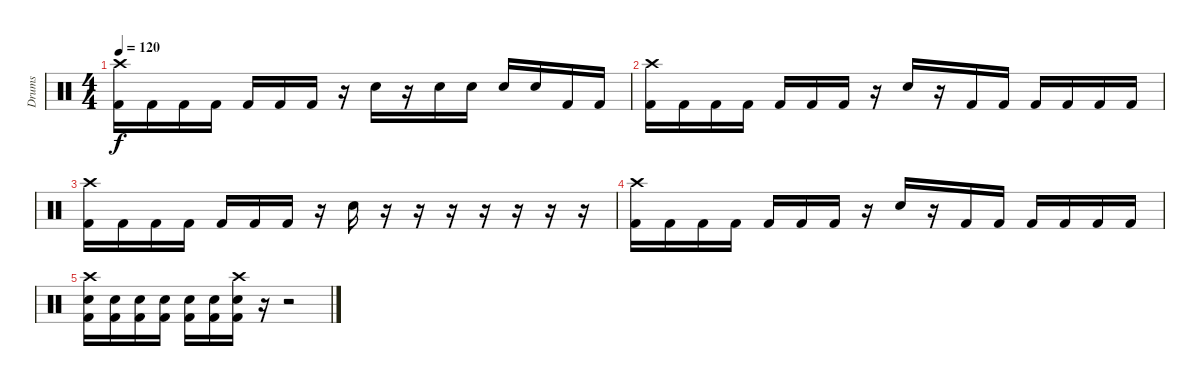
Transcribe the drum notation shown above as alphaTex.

\track ("Drums" "Drums") {instrument percussion}
\staff {score}
\articulation defaults
\ts (4 4)
\tempo 120
\clef neutral
\ks c
("Crash high (hit)" "Kick (hit) 2").16{dy f} "Kick (hit) 2".16 "Kick (hit) 2".16 "Kick (hit) 2".16 "Kick (hit) 2".16 "Kick (hit) 2".16 "Kick (hit) 2".16 r.16 "Snare (hit) 2".16 r.16 "Snare (hit) 2".16 "Snare (hit) 2".16 "Snare (hit) 2".16 "Snare (hit) 2".16 "Kick (hit) 2".16 "Kick (hit) 2".16 |
("Crash high (hit)" "Kick (hit) 2").16 "Kick (hit) 2".16 "Kick (hit) 2".16 "Kick (hit) 2".16 "Kick (hit) 2".16 "Kick (hit) 2".16 "Kick (hit) 2".16 r.16 "Snare (hit) 2".16 r.16 "Kick (hit) 2".16 "Kick (hit) 2".16 "Kick (hit) 2".16 "Kick (hit) 2".16 "Kick (hit) 2".16 "Kick (hit) 2".16 |
("Crash high (hit)" "Kick (hit) 2").16 "Kick (hit) 2".16 "Kick (hit) 2".16 "Kick (hit) 2".16 "Kick (hit) 2".16 "Kick (hit) 2".16 "Kick (hit) 2".16 r.16 "Snare (hit) 2".16 r.16 r.16 r.16 r.16 r.16 r.16 r.16 |
("Crash high (hit)" "Kick (hit) 2").16 "Kick (hit) 2".16 "Kick (hit) 2".16 "Kick (hit) 2".16 "Kick (hit) 2".16 "Kick (hit) 2".16 "Kick (hit) 2".16 r.16 "Snare (hit) 2".16 r.16 "Kick (hit) 2".16 "Kick (hit) 2".16 "Kick (hit) 2".16 "Kick (hit) 2".16 "Kick (hit) 2".16 "Kick (hit) 2".16 |
("Crash high (hit)" "Snare (hit) 2" "Kick (hit) 2").16 ("Snare (hit) 2" "Kick (hit) 2").16 ("Snare (hit) 2" "Kick (hit) 2").16 ("Snare (hit) 2" "Kick (hit) 2").16 ("Snare (hit) 2" "Kick (hit) 2").16 ("Snare (hit) 2" "Kick (hit) 2").16 ("Crash high (hit)" "Snare (hit) 2" "Kick (hit) 2").16 r.16 r.2
